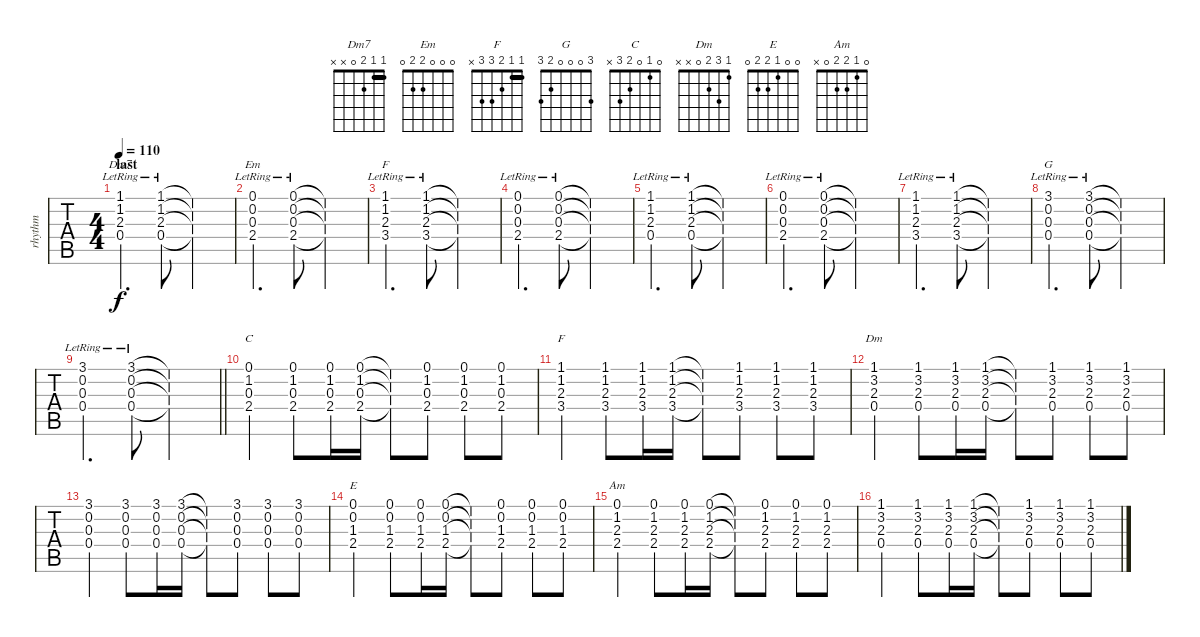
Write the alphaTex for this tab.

\track ("rhythm" "rhythm") {instrument acousticguitarsteel}
\staff {tabs}
\tuning (E4 B3 G3 D3 A2 E2) {hide}
\chord ("Dm7" 1 1 2 0 x x) {barre 1}
\chord ("Em" 0 0 0 2 2 0)
\chord ("F" 1 1 2 3 3 1) {barre 1}
\chord ("G" 3 0 0 0 2 3)
\chord ("C" 0 1 0 2 3 x)
\chord ("F" 1 1 2 3 3 x) {barre 1}
\chord ("Dm" 1 3 2 0 x x)
\chord ("E" 0 0 1 2 2 0)
\chord ("Am" 0 1 2 2 0 x)
\ts (4 4)
\section ("" "last")
\tempo 110
\clef g2
\ks c
(1.1{lr} 1.2{lr} 2.3{lr} 0.4{lr}).4{d ch "Dm7" dy f} (1.1{lr} 1.2{lr} 2.3{lr} 0.4{lr}).8 (1.1{t} 1.2{t} 2.3{t} 0.4{t}).2 |
(0.1{lr} 0.2{lr} 0.3{lr} 2.4{lr}).4{d ch "Em"} (0.1{lr} 0.2{lr} 0.3{lr} 2.4{lr}).8 (0.1{t} 0.2{t} 0.3{t} 2.4{t}).2 |
(1.1{lr} 1.2{lr} 2.3{lr} 3.4{lr}).4{d ch "F"} (1.1{lr} 1.2{lr} 2.3{lr} 3.4{lr}).8 (1.1{t} 1.2{t} 2.3{t} 3.4{t}).2 |
(0.1{lr} 0.2{lr} 0.3{lr} 2.4{lr}).4{d} (0.1{lr} 0.2{lr} 0.3{lr} 2.4{lr}).8 (0.1{t} 0.2{t} 0.3{t} 2.4{t}).2 |
(1.1{lr} 1.2{lr} 2.3{lr} 0.4{lr}).4{d} (1.1{lr} 1.2{lr} 2.3{lr} 0.4{lr}).8 (1.1{t} 1.2{t} 2.3{t} 0.4{t}).2 |
(0.1{lr} 0.2{lr} 0.3{lr} 2.4{lr}).4{d} (0.1{lr} 0.2{lr} 0.3{lr} 2.4{lr}).8 (0.1{t} 0.2{t} 0.3{t} 2.4{t}).2 |
(1.1{lr} 1.2{lr} 2.3{lr} 3.4{lr}).4{d} (1.1{lr} 1.2{lr} 2.3{lr} 3.4{lr}).8 (1.1{t} 1.2{t} 2.3{t} 3.4{t}).2 |
(3.1{lr} 0.2{lr} 0.3{lr} 0.4{lr}).4{d ch "G"} (3.1{lr} 0.2{lr} 0.3{lr} 0.4{lr}).8 (3.1{t} 0.2{t} 0.3{t} 0.4{t}).2 |
\barLineRight lightlight
(3.1{lr} 0.2{lr} 0.3{lr} 0.4{lr}).4{d} (3.1{lr} 0.2{lr} 0.3{lr} 0.4{lr}).8 (3.1{t} 0.2{t} 0.3{t} 0.4{t}).2 |
(0.1 1.2 0.3 2.4).4{ch "C"} (0.1 1.2 0.3 2.4).8 (0.1 1.2 0.3 2.4).16 (0.1 1.2 0.3 2.4).16 (0.1{t} 1.2{t} 0.3{t} 2.4{t}).8 (0.1 1.2 0.3 2.4).8 (0.1 1.2 0.3 2.4).8 (0.1 1.2 0.3 2.4).8 |
(1.1 1.2 2.3 3.4).4{ch "F"} (1.1 1.2 2.3 3.4).8 (1.1 1.2 2.3 3.4).16 (1.1 1.2 2.3 3.4).16 (1.1{t} 1.2{t} 2.3{t} 3.4{t}).8 (1.1 1.2 2.3 3.4).8 (1.1 1.2 2.3 3.4).8 (1.1 1.2 2.3 3.4).8 |
(1.1 3.2 2.3 0.4).4{ch "Dm"} (1.1 3.2 2.3 0.4).8 (1.1 3.2 2.3 0.4).16 (1.1 3.2 2.3 0.4).16 (1.1{t} 3.2{t} 2.3{t} 0.4{t}).8 (1.1 3.2 2.3 0.4).8 (1.1 3.2 2.3 0.4).8 (1.1 3.2 2.3 0.4).8 |
(3.1 0.2 0.3 0.4).4 (3.1 0.2 0.3 0.4).8 (3.1 0.2 0.3 0.4).16 (3.1 0.2 0.3 0.4).16 (3.1{t} 0.2{t} 0.3{t} 0.4{t}).8 (3.1 0.2 0.3 0.4).8 (3.1 0.2 0.3 0.4).8 (3.1 0.2 0.3 0.4).8 |
(0.1 0.2 1.3 2.4).4{ch "E"} (0.1 0.2 1.3 2.4).8 (0.1 0.2 1.3 2.4).16 (0.1 0.2 1.3 2.4).16 (0.1{t} 0.2{t} 1.3{t} 2.4{t}).8 (0.1 0.2 1.3 2.4).8 (0.1 0.2 1.3 2.4).8 (0.1 0.2 1.3 2.4).8 |
(0.1 1.2 2.3 2.4).4{ch "Am"} (0.1 1.2 2.3 2.4).8 (0.1 1.2 2.3 2.4).16 (0.1 1.2 2.3 2.4).16 (0.1{t} 1.2{t} 2.3{t} 2.4{t}).8 (0.1 1.2 2.3 2.4).8 (0.1 1.2 2.3 2.4).8 (0.1 1.2 2.3 2.4).8 |
(1.1 3.2 2.3 0.4).4 (1.1 3.2 2.3 0.4).8 (1.1 3.2 2.3 0.4).16 (1.1 3.2 2.3 0.4).16 (1.1{t} 3.2{t} 2.3{t} 0.4{t}).8 (1.1 3.2 2.3 0.4).8 (1.1 3.2 2.3 0.4).8 (1.1 3.2 2.3 0.4).8
